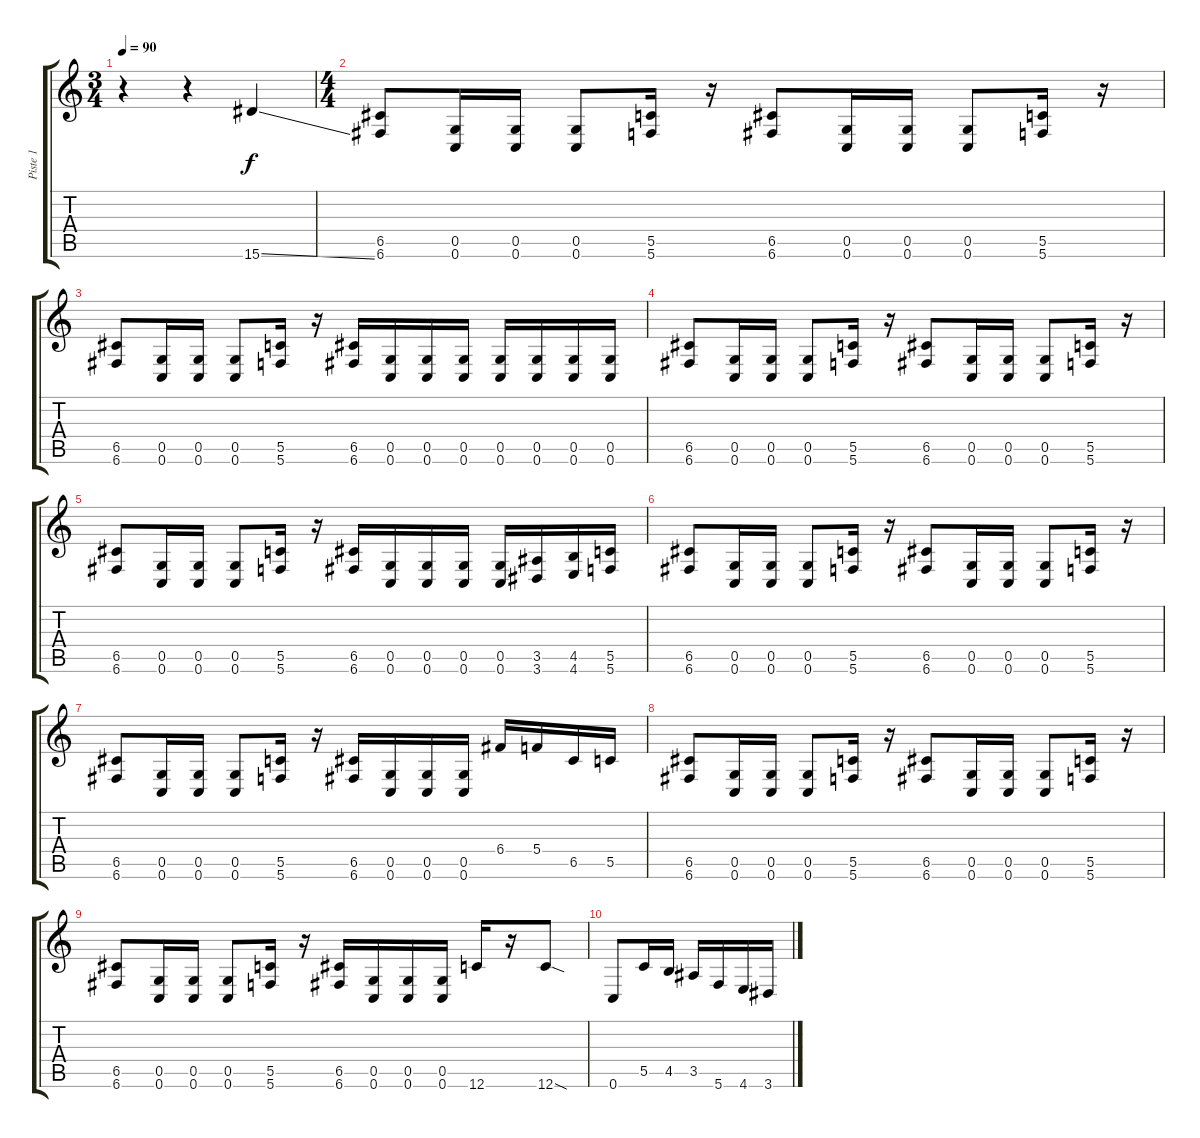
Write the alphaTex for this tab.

\track ("Piste 1" "Piste 1") {instrument distortionguitar}
\staff {score tabs}
\tuning (D4 A3 F3 C3 G2 C2) {hide}
\ts (3 4)
\tempo 90
\clef g2
\ks c
r.4{dy f instrument distortionguitar} r.4 15.6{ss}.4 |
\ts (4 4)
(6.5 6.6).8 (0.5 0.6).16 (0.5 0.6).16 (0.5 0.6).8 (5.5 5.6).16 r.16 (6.5 6.6).8 (0.5 0.6).16 (0.5 0.6).16 (0.5 0.6).8 (5.5 5.6).16 r.16 |
(6.5 6.6).8 (0.5 0.6).16 (0.5 0.6).16 (0.5 0.6).8 (5.5 5.6).16 r.16 (6.5 6.6).16 (0.5 0.6).16 (0.5 0.6).16 (0.5 0.6).16 (0.5 0.6).16 (0.5 0.6).16 (0.5 0.6).16 (0.5 0.6).16 |
(6.5 6.6).8 (0.5 0.6).16 (0.5 0.6).16 (0.5 0.6).8 (5.5 5.6).16 r.16 (6.5 6.6).8 (0.5 0.6).16 (0.5 0.6).16 (0.5 0.6).8 (5.5 5.6).16 r.16 |
(6.5 6.6).8 (0.5 0.6).16 (0.5 0.6).16 (0.5 0.6).8 (5.5 5.6).16 r.16 (6.5 6.6).16 (0.5 0.6).16 (0.5 0.6).16 (0.5 0.6).16 (0.5 0.6).16 (3.5 3.6).16 (4.5 4.6).16 (5.5 5.6).16 |
(6.5 6.6).8 (0.5 0.6).16 (0.5 0.6).16 (0.5 0.6).8 (5.5 5.6).16 r.16 (6.5 6.6).8 (0.5 0.6).16 (0.5 0.6).16 (0.5 0.6).8 (5.5 5.6).16 r.16 |
(6.5 6.6).8 (0.5 0.6).16 (0.5 0.6).16 (0.5 0.6).8 (5.5 5.6).16 r.16 (6.5 6.6).16 (0.5 0.6).16 (0.5 0.6).16 (0.5 0.6).16 6.4.16 5.4.16 6.5.16 5.5.16 |
(6.5 6.6).8 (0.5 0.6).16 (0.5 0.6).16 (0.5 0.6).8 (5.5 5.6).16 r.16 (6.5 6.6).8 (0.5 0.6).16 (0.5 0.6).16 (0.5 0.6).8 (5.5 5.6).16 r.16 |
(6.5 6.6).8 (0.5 0.6).16 (0.5 0.6).16 (0.5 0.6).8 (5.5 5.6).16 r.16 (6.5 6.6).16 (0.5 0.6).16 (0.5 0.6).16 (0.5 0.6).16 12.6.16 r.16 12.6{sod}.8 |
0.6.8 5.5.16 4.5.16 3.5.16 5.6.16 4.6.16 3.6.16
